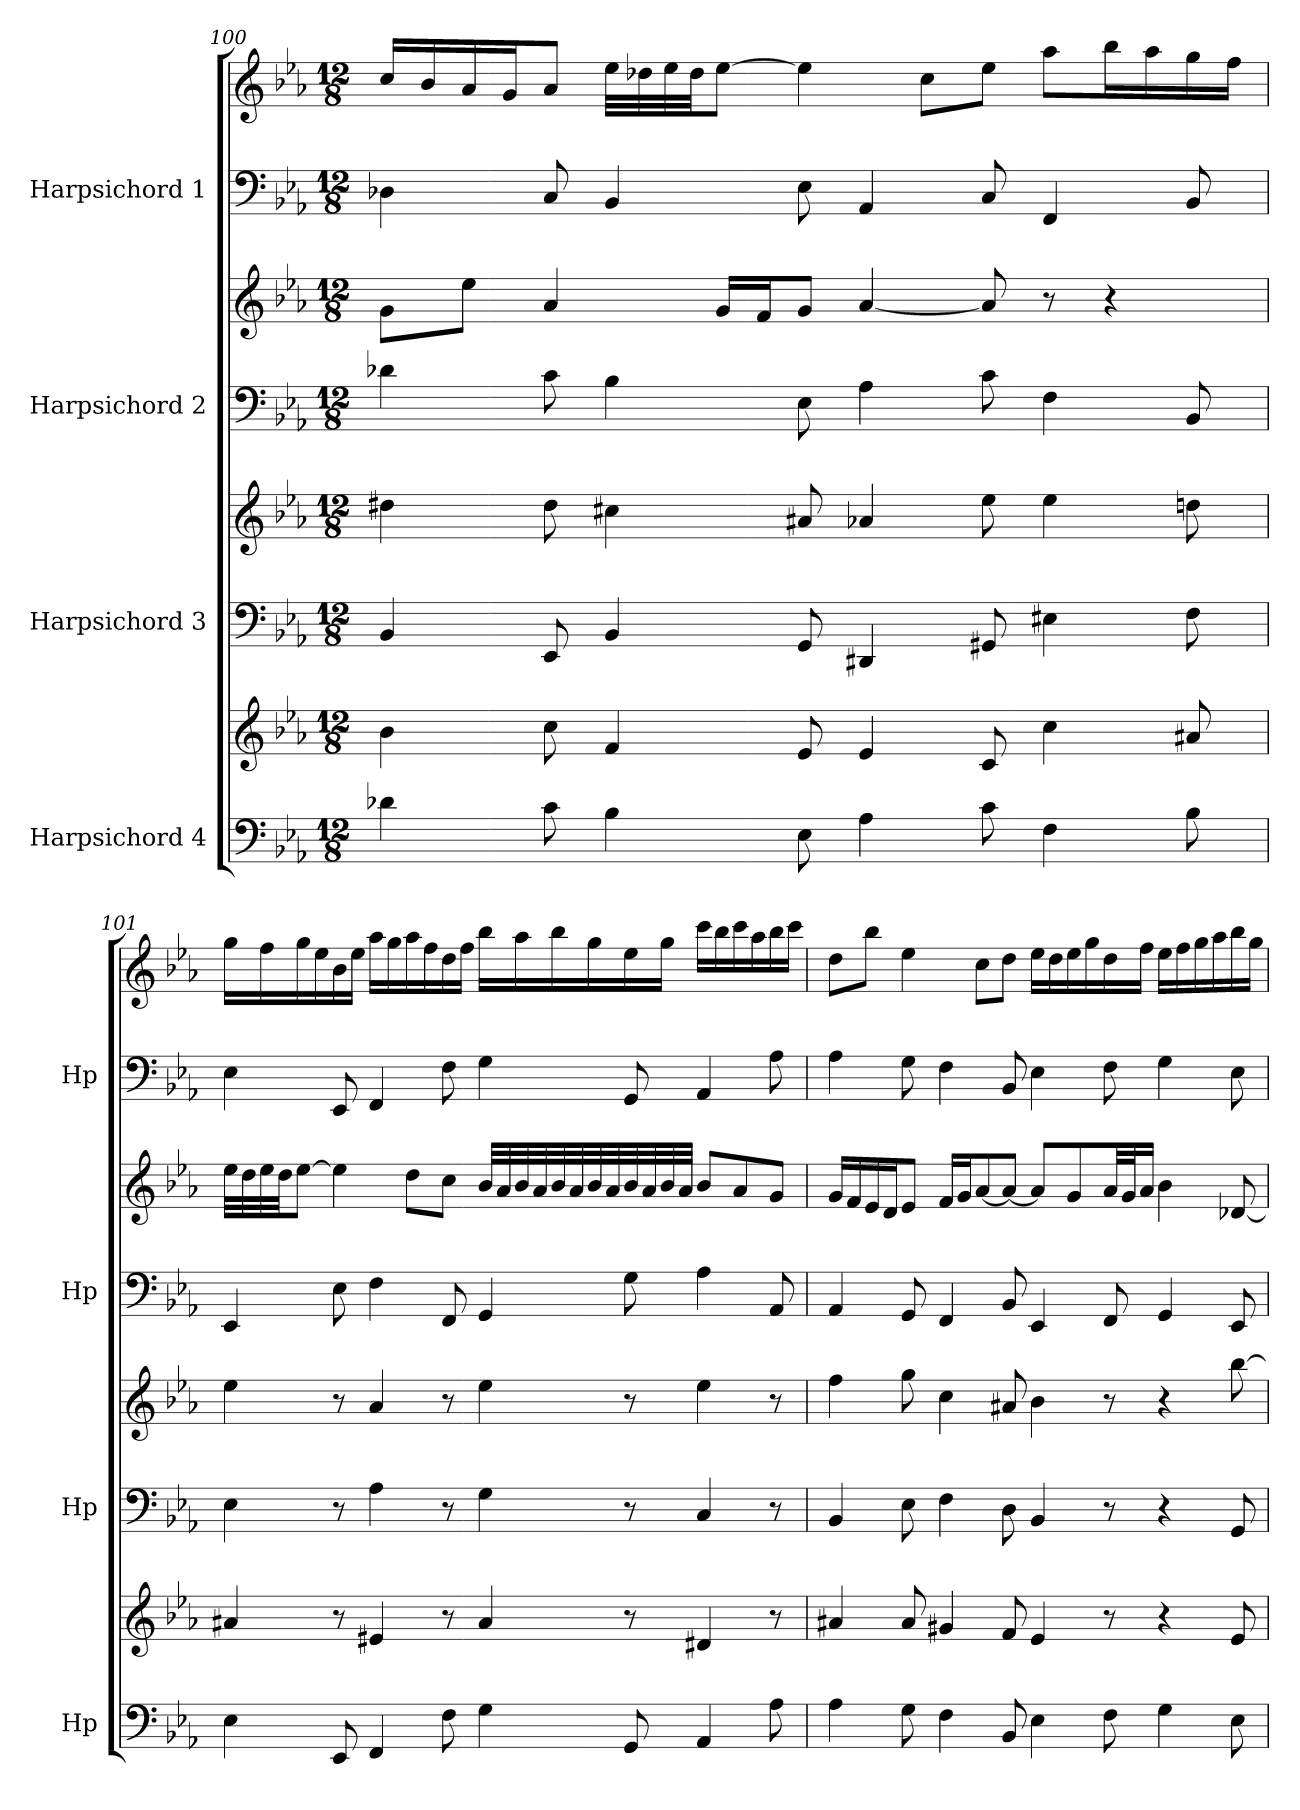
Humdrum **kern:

**kern	**kern	**kern	**kern	**kern	**kern	**kern	**kern
*part4	*part4	*part3	*part3	*part2	*part2	*part1	*part1
*staff8	*staff7	*staff6	*staff5	*staff4	*staff3	*staff2	*staff1
*I"Harpsichord 4	*	*I"Harpsichord 3	*	*I"Harpsichord 2	*	*I"Harpsichord 1	*
*I'Hp	*	*I'Hp	*	*I'Hp	*	*I'Hp	*
!!LO:PB:g=z
*clefF4	*clefG2	*clefF4	*clefG2	*clefF4	*clefG2	*clefF4	*clefG2
*k[b-e-a-]	*k[b-e-a-]	*k[b-e-a-]	*k[b-e-a-]	*k[b-e-a-]	*k[b-e-a-]	*k[b-e-a-]	*k[b-e-a-]
*M12/8	*M12/8	*M12/8	*M12/8	*M12/8	*M12/8	*M12/8	*M12/8
=100	=100	=100	=100	=100	=100	=100	=100
4d-X\	4b-\	4BB-/	4dd#X\	4d-X\	8g\L	4D-X\	16cc/LL
.	.	.	.	.	.	.	16b-/
.	.	.	.	.	8ee-\J	.	16a-/
.	.	.	.	.	.	.	16g/J
8c\	8cc\	8EE-/	8dd#\	8c\	4a-/	8C/	8a-/J
4B-\	4f/	4BB-/	4cc#X\	4B-\	.	4BB-/	32ee-\LLL
.	.	.	.	.	.	.	32dd-X\
.	.	.	.	.	.	.	32ee-\
.	.	.	.	.	.	.	32dd-\JJ
.	.	.	.	.	16g/LL	.	[8ee-\J
.	.	.	.	.	16f/J	.	.
8E-\	8e-/	8GG/	8a#X/	8E-\	8g/J	8E-\	4ee-\]
4A-\	4e-/	4DD#X/	4a-X/	4A-\	[4a-/	4AA-/	.
.	.	.	.	.	.	.	8cc\L
8c\	8c/	8GG#X/	8ee-\	8c\	8a-/]	8C/	8ee-\J
4F\	4cc\	4E#X\	4ee-\	4F\	8r	4FF/	8aa-\L
.	.	.	.	.	4r	.	16bb-\L
.	.	.	.	.	.	.	16aa-\
8B-\	8a#X/	8F\	8ddn\	8BB-/	.	8BB-/	16gg\
.	.	.	.	.	.	.	16ff\JJ
!!LO:PB:g=z
=101	=101	=101	=101	=101	=101	=101	=101
4E-\	4a#X/	4E-\	4ee-\	4EE-/	32ee-\LLL	4E-\	16gg\LL
.	.	.	.	.	32dd\	.	.
.	.	.	.	.	32ee-\	.	16ff\
.	.	.	.	.	32dd\JJ	.	.
.	.	.	.	.	[8ee-\J	.	16gg\
.	.	.	.	.	.	.	16ee-\
8EE-/	8r	8r	8r	8E-\	4ee-\]	8EE-/	16b-\
.	.	.	.	.	.	.	16ee-\JJ
4FF/	4e#X/	4A-\	4a-/	4F\	.	4FF/	16aa-\LL
.	.	.	.	.	.	.	16gg\
.	.	.	.	.	8dd\L	.	16aa-\
.	.	.	.	.	.	.	16ff\
8F\	8r	8r	8r	8FF/	8cc\J	8F\	16dd\
.	.	.	.	.	.	.	16ff\JJ
4G\	4a#/	4G\	4ee-\	4GG/	32b-/LLL	4G\	16bb-\LL
.	.	.	.	.	32a-/	.	.
.	.	.	.	.	32b-/	.	16aa-\
.	.	.	.	.	32a-/	.	.
.	.	.	.	.	32b-/	.	16bb-\
.	.	.	.	.	32a-/	.	.
.	.	.	.	.	32b-/	.	16gg\
.	.	.	.	.	32a-/	.	.
8GG/	8r	8r	8r	8G\	32b-/	8GG/	16ee-\
.	.	.	.	.	32a-/	.	.
.	.	.	.	.	32b-/	.	16gg\JJ
.	.	.	.	.	32a-/JJJ	.	.
4AA-/	4d#X/	4C/	4ee-\	4A-\	8b-/L	4AA-/	16ccc\LL
.	.	.	.	.	.	.	16bb-\
.	.	.	.	.	8a-/	.	16ccc\
.	.	.	.	.	.	.	16aa-\
8A-\	8r	8r	8r	8AA-/	8g/J	8A-\	16bb-\
.	.	.	.	.	.	.	16ccc\JJ
!!LO:PB:g=z
=102	=102	=102	=102	=102	=102	=102	=102
4A-\	4a#X/	4BB-/	4ff\	4AA-/	16g/LL	4A-\	8dd\L
.	.	.	.	.	16f/	.	.
.	.	.	.	.	16e-/	.	8bb-\J
.	.	.	.	.	16d/J	.	.
8G\	8a#/	8E-\	8gg\	8GG/	8e-/J	8G\	4ee-\
4F\	4g#X/	4F\	4cc\	4FF/	16f/LL	4F\	.
.	.	.	.	.	16g/J	.	.
.	.	.	.	.	[8a-/	.	8cc\L
8BB-/	8f/	8D\	8a#X/	8BB-/	8a-/J_	8BB-/	8dd\J
4E-\	4e-/	4BB-/	4b-\	4EE-/	8a-/L]	4E-\	16ee-\LL
.	.	.	.	.	.	.	16dd\
.	.	.	.	.	8g/	.	16ee-\
.	.	.	.	.	.	.	16gg\
8F\	8r	8r	8r	8FF/	32a-/LL	8F\	16dd\
.	.	.	.	.	32g/J	.	.
.	.	.	.	.	16a-/JJ	.	16ff\JJ
4G\	4r	4r	4r	4GG/	4b-\	4G\	16ee-\LL
.	.	.	.	.	.	.	16ff\
.	.	.	.	.	.	.	16gg\
.	.	.	.	.	.	.	16aa-\
8E-\	8e-/	8GG/	[8bb-\	8EE-/	[8d-X/	8E-\	16bb-\
.	.	.	.	.	.	.	16gg\JJ
=	=	=	=	=	=	=	=
*-	*-	*-	*-	*-	*-	*-	*-
